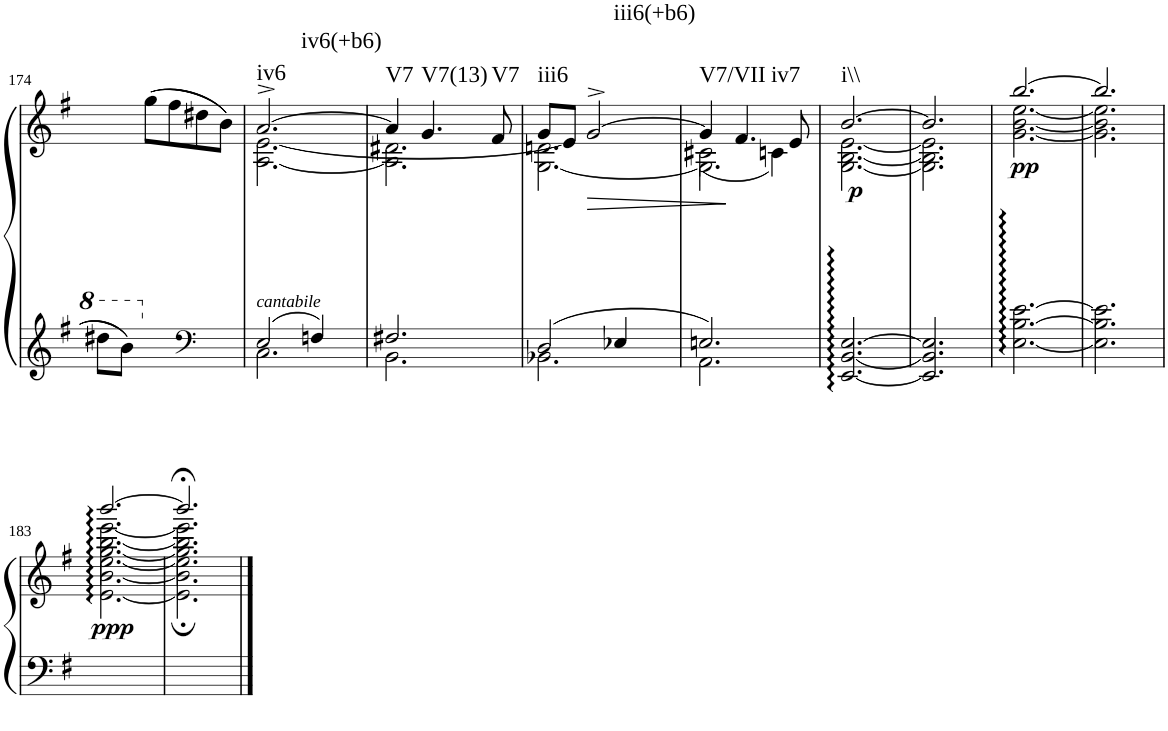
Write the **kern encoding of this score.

**kern	**kern	**dynam	**harte
*part1	*part1	*part1	*part1
*staff2	*staff1	*staff1/2	*
!!LO:PB:g=z
*clefG2	*clefG2	*	*
*k[f#]	*k[f#]	*	*
*G:	*G:	*	*
*M3/4	*M3/4	*	*
=174	=174	=174	=174
8ddd#X\L	4ryy	.	.
8bb\J	.	.	.
2ryy	((8gg\L	.	.
.	8ff#\	.	.
*clefF4	*	*	*
.	8dd#X\	.	.
.	8b\J))	.	.
=175	=175	=175	=175
*^	*^	*	*
!	!	!LO:TX:b:i:t=cantabile	!	!	!LO:H:n=1:kt=iv6
!	!	!	!	!	!LO:H:n=2:kt=iv6(+b6)
2E/	2.C\	[2.a^/	[2.A\ [2.e\	.	N N
4Fn/	.	.	.	.	.
=176	=176	=176	=176	=176	=176
!	!	!	!	!	!LO:H:kt=V7
2.F#X/	2.BB\	4a/]	2.A\] 2.d#X\	.	N
!	!	!	!	!	!LO:H:kt=V7(13)
.	.	4.g/	.	.	N
!	!	!	!	!	!LO:H:kt=V7
.	.	8f#/	.	.	N
=177	=177	=177	=177	=177	=177
!	!	!	!	!	!LO:H:kt=iii6
2D/	2.BB-X\	8g/L	[2.G\ 2.dn\	.	N
.	.	8e/J]	.	.	.
!	!	!	!	!LO:HP:b	!LO:H:kt=iii6(+b6)
.	.	[2g^/	.	>	N
4E-X/	.	.	.	.	.
=178	=178	=178	=178	=178	=178
*	*	*	*^	*	*
!	!	!	!	!	!	!LO:H:kt=V7/VII
2.En/	2.AA\	4g/]	2.G\]	(2c#X\	.	N
!	!	!	!	!	!	!LO:H:kt=iv7
.	.	4.f#/	.	.	]	N
.	.	.	.	4cn\)	.	.
.	.	8e/	.	.	.	.
*v	*v	*	*	*	*	*
*	*	*v	*v	*	*
=179	=179	=179	=179	=179
!	!	!	!LO:DY:b	!LO:H:kt=i\\
[2.EE/ [2.BB/ [2.E/	[2.b/	[2.G\ [2.B\ [2.e\	p	N
=180	=180	=180	=180	=180
2.EE/] 2.BB/] 2.E/]	2.b/]	2.G\] 2.B\] 2.e\]	.	.
=181	=181	=181	=181	=181
!	!	!	!LO:DY:b	!
[2.E\ [2.B\ [2.e\	[2.bb/	[2.g\ [2.b\ [2.ee\	pp	.
=182	=182	=182	=182	=182
2.E\] 2.B\] 2.e\]	2.bb/]	2.g\] 2.b\] 2.ee\]	.	.
!!LO:LB:g=z
=183	=183	=183	=183	=183
*	*	*^	*	*
!	!	!	!	!LO:DY:b	!
2.ryy	[2.bbb/	[2.e\ [2.b\ [2.ee\	[2.gg\ [2.bb\ [2.eee\	ppp	.
=184	=184	=184	=184	=184	=184
2.ryy	2.bbb;</]	2.e\]; 2.b\]; 2.ee\];	2.gg\] 2.bb\] 2.eee\]	.	.
*	*v	*v	*v	*	*
==	==	==	==
*-	*-	*-	*-
